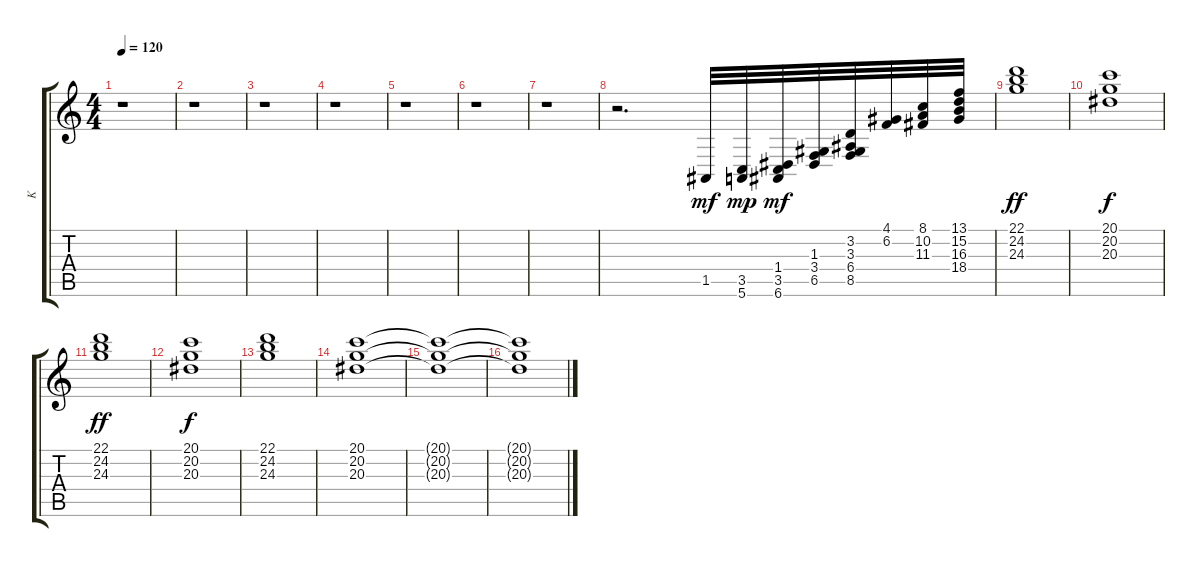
\track ("K" "K") {instrument rockorgan}
\staff {score tabs}
\tuning (E4 B3 G3 D3 A2 E2) {hide}
\ts (4 4)
\tempo 120
\clef g2
\ks c
r.1{dy mf} |
r.1 |
r.1 |
r.1 |
r.1 |
r.1 |
r.1 |
r.2{d} 1.5.32 (3.5 5.6).32{dy mp} (1.4 3.5 6.6).32{dy mf} (1.3 3.4 6.5).32 (3.2 3.3 6.4 8.5).32 (4.1 6.2).32 (8.1 10.2 11.3).32 (13.1 15.2 16.3 18.4).32 |
(22.1 24.2 24.3).1{dy ff} |
(20.1 20.2 20.3).1{dy f} |
(22.1 24.2 24.3).1{dy ff} |
(20.1 20.2 20.3).1{dy f} |
(22.1 24.2 24.3).1 |
(20.1 20.2 20.3).1 |
(20.1{t} 20.2{t} 20.3{t}).1 |
(20.1{t} 20.2{t} 20.3{t}).1
